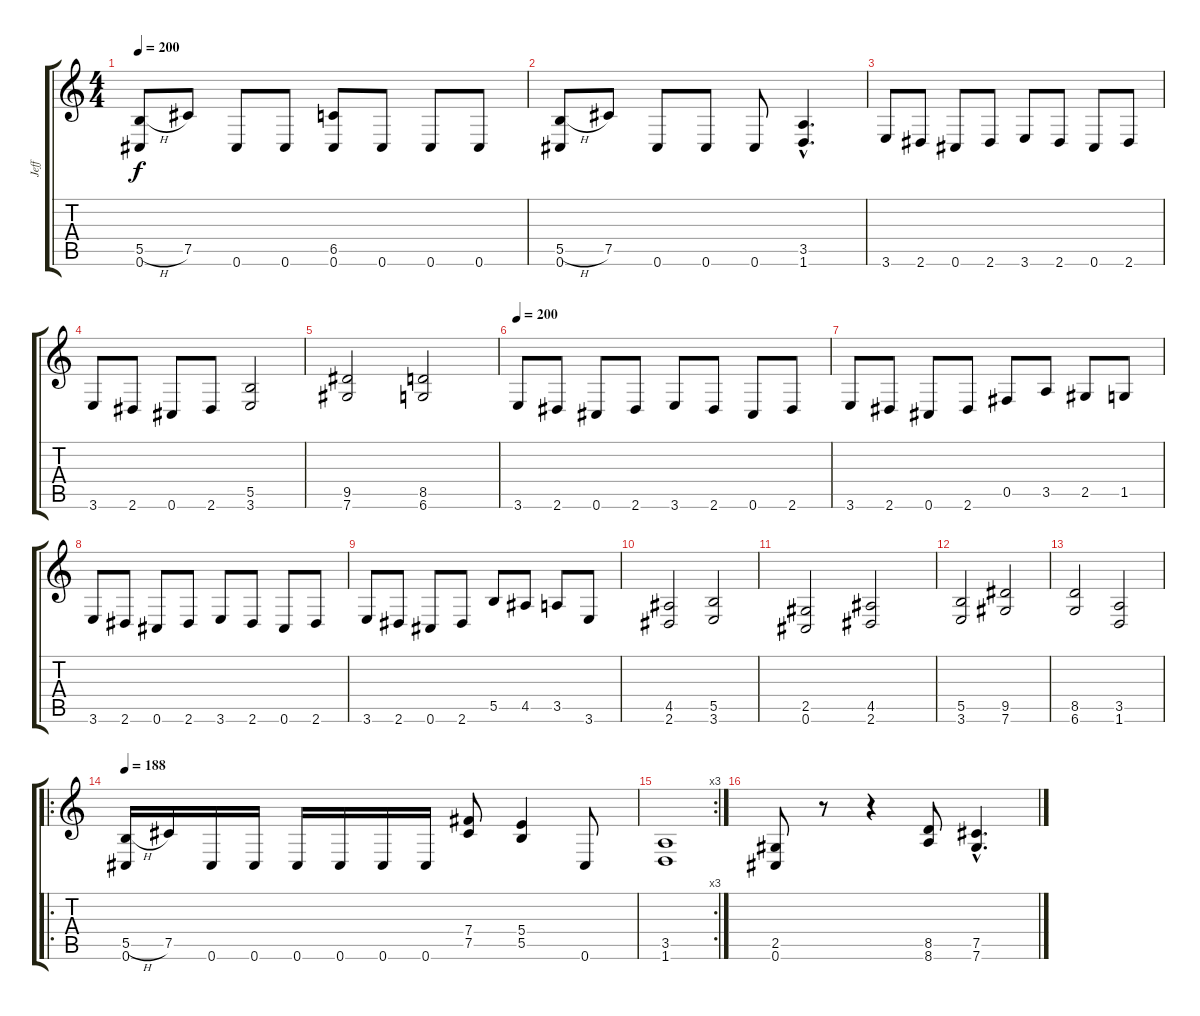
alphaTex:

\track ("Jeff" "Jeff") {instrument overdrivenguitar}
\staff {score tabs}
\tuning (Db4 Ab3 E3 B2 Gb2 Db2) {hide}
\ts (4 4)
\tempo 200
\clef g2
\ks c
(5.5{h} 0.6).8{dy f} 7.5.8 0.6.8 0.6.8 (6.5 0.6).8 0.6.8 0.6.8 0.6.8 |
(5.5{h} 0.6).8 7.5.8 0.6.8 0.6.8 0.6.8 (3.5{hac} 1.6{hac}).4{d} |
3.6.8 2.6.8 0.6.8 2.6.8 3.6.8 2.6.8 0.6.8 2.6.8 |
3.6.8 2.6.8 0.6.8 2.6.8 (5.5 3.6).2 |
(9.5 7.6).2 (8.5 6.6).2 |
\tempo 200
3.6.8 2.6.8 0.6.8 2.6.8 3.6.8 2.6.8 0.6.8 2.6.8 |
3.6.8 2.6.8 0.6.8 2.6.8 0.5.8 3.5.8 2.5.8 1.5.8 |
3.6.8 2.6.8 0.6.8 2.6.8 3.6.8 2.6.8 0.6.8 2.6.8 |
3.6.8 2.6.8 0.6.8 2.6.8 5.5.8 4.5.8 3.5.8 3.6.8 |
(4.5 2.6).2 (5.5 3.6).2 |
(2.5 0.6).2 (4.5 2.6).2 |
(5.5 3.6).2 (9.5 7.6).2 |
(8.5 6.6).2 (3.5 1.6).2 |
\ro
\tempo 188
(5.5{h} 0.6).16 7.5.16 0.6.16 0.6.16 0.6.16 0.6.16 0.6.16 0.6.16 (7.4 7.5).8 (5.4 5.5).4 0.6.8 |
\rc 3
(3.5 1.6).1 |
(2.5 0.6).8 r.8 r.4 (8.5 8.6).8 (7.5{hac} 7.6{hac}).4{d}
